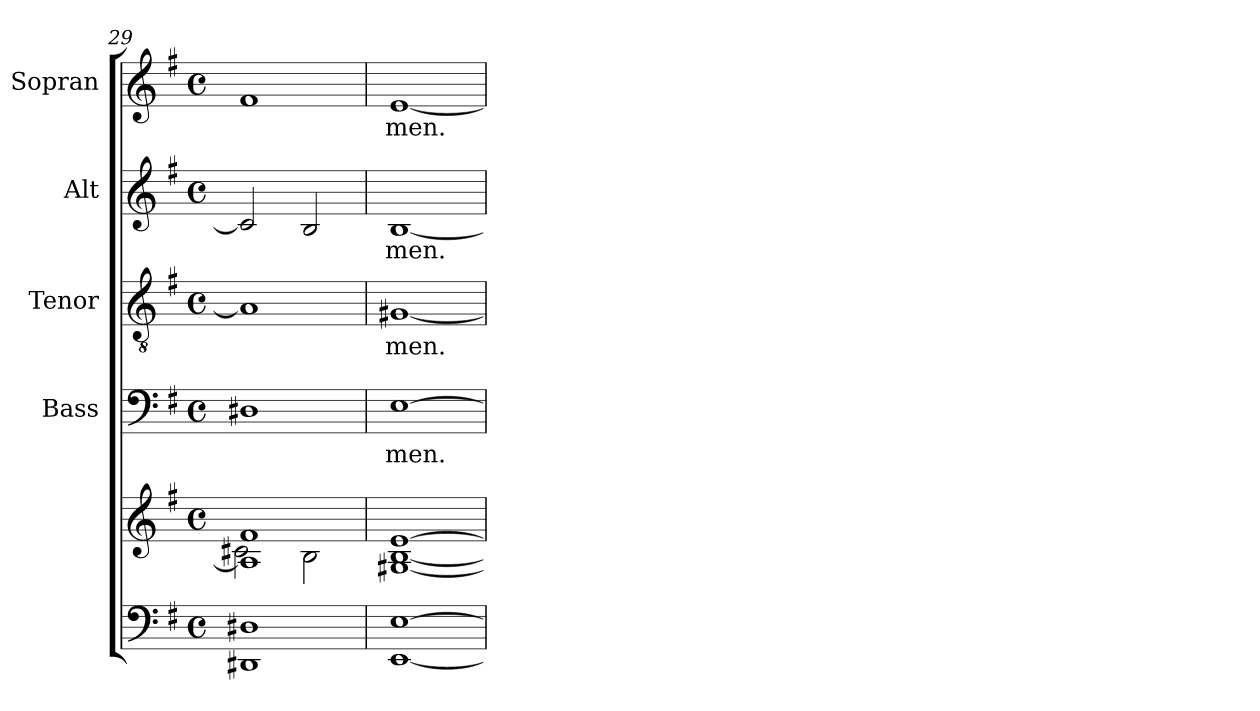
**kern	**kern	**kern	**text	**kern	**text	**kern	**text	**kern	**text
*part5	*part5	*part4	*part4	*part3	*part3	*part2	*part2	*part1	*part1
*staff6	*staff5	*staff4	*staff4	*staff3	*staff3	*staff2	*staff2	*staff1	*staff1
*	*	*I"Bass	*	*I"Tenor	*	*I"Alt	*	*I"Sopran	*
*	*	*I'B.	*	*I'T.	*	*I'A.	*	*I'S.	*
*clefF4	*clefG2	*clefF4	*	*clefGv2	*	*clefG2	*	*clefG2	*
*k[f#]	*k[f#]	*k[f#]	*	*k[f#]	*	*k[f#]	*	*k[f#]	*
*G:	*G:	*G:	*	*G:	*	*G:	*	*G:	*
*M4/4	*M4/4	*M4/4	*	*M4/4	*	*M4/4	*	*M4/4	*
*met(c)	*met(c)	*met(c)	*	*met(c)	*	*met(c)	*	*met(c)	*
=29	=29	=29	=29	=29	=29	=29	=29	=29	=29
*	*^	*	*	*	*	*	*	*	*
1DD#X 1D#X	1A] 1f#	2c#\	1D#X	.	1A]	.	2c#/]	.	1f#	.
.	.	2B\	.	.	.	.	2B/	.	.	.
=30	=30	=30	=30	=30	=30	=30	=30	=30	=30	=30
!	!	!	!	!LO:LY:b	!	!LO:LY:b	!	!LO:LY:b	!	!LO:LY:b
*	*v	*v	*	*	*	*	*	*	*	*
[1EE [1E	[1G#X [1B [1e	[1E	-men.	[1G#X	-men.	[1B	-men.	[1e	-men.
=	=	=	=	=	=	=	=	=	=
*-	*-	*-	*-	*-	*-	*-	*-	*-	*-
